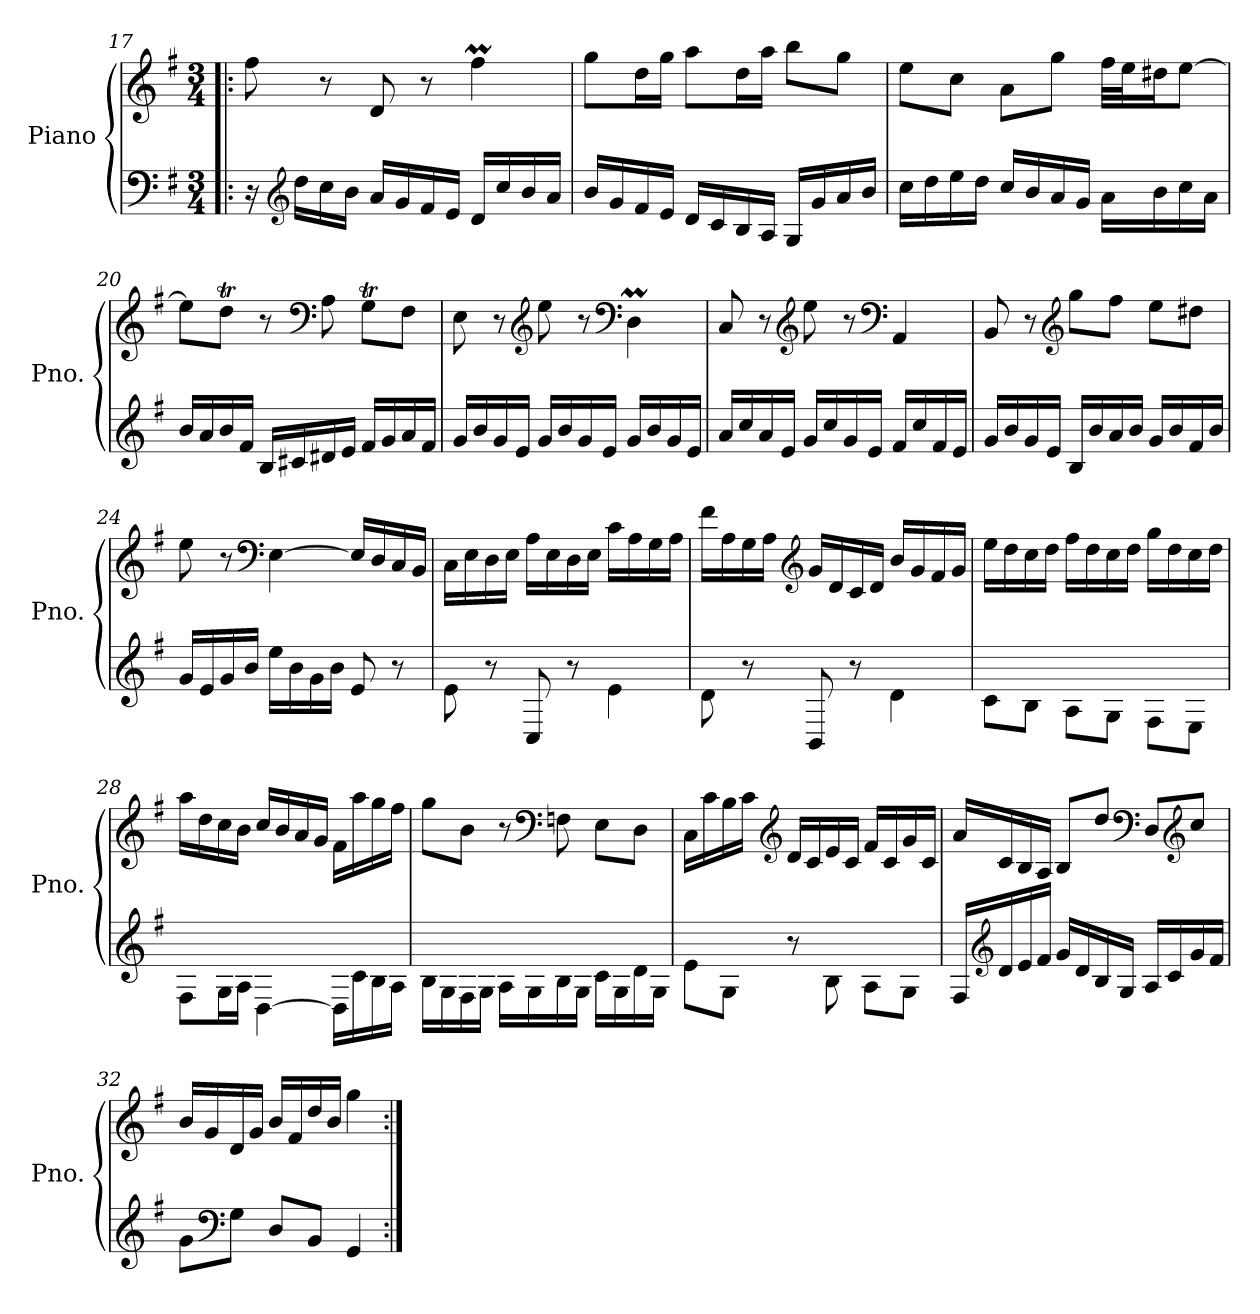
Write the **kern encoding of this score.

**kern	**kern
*part1	*part1
*staff2	*staff1
*I"Piano	*
*I'Pno.	*
*clefF4	*clefG2
*k[f#]	*k[f#]
*M3/4	*M3/4
=17!|:	=17!|:
16r	8ff#\
*clefG2	*
16dd\LL	.
16cc\	8r
16b\JJ	.
16a/LL	8d/
16g/	.
16f#/	8r
16e/JJ	.
16d/LL	4ff#m\
16cc/	.
16b/	.
16a/JJ	.
=18	=18
16b/LL	8gg\L
16g/	.
16f#/	16dd\L
16e/JJ	16gg\JJ
16d/LL	8aa\L
16c/	.
16B/	16dd\L
16A/JJ	16aa\JJ
16G/LL	8bb\L
16g/	.
16a/	8gg\J
16b/JJ	.
!!LO:LB:g=z
=19	=19
16cc\LL	8ee\L
16dd\	.
16ee\	8cc\J
16dd\JJ	.
16cc/LL	8a\L
16b/	.
16a/	8gg\J
16g/JJ	.
16a\LL	32ff#\LLL
.	32ee\J
16b\	16dd#X\J
16cc\	[8ee\J
16a\JJ	.
=20	=20
16b/LL	8ee\L]
16a/	.
16b/	8ddT\J
16f#/JJ	.
16B/LL	8r
16c#X/	.
*	*clefF4
16d#X/	8A\
16e/JJ	.
16f#/LL	8GT\L
16g/	.
16a/	8F#\J
16f#/JJ	.
=21	=21
16g/LL	8E\
16b/	.
16g/	8r
16e/JJ	.
*	*clefG2
16g/LL	8ee\
16b/	.
16g/	8r
16e/JJ	.
*	*clefF4
16g/LL	4DM\
16b/	.
16g/	.
16e/JJ	.
!!LO:LB:g=z
=22	=22
16a/LL	8C/
16cc/	.
16a/	8r
16e/JJ	.
*	*clefG2
16g/LL	8ee\
16cc/	.
16g/	8r
16e/JJ	.
*	*clefF4
16f#/LL	4AA/
16cc/	.
16f#/	.
16e/JJ	.
=23	=23
16g/LL	8BB/
16b/	.
16g/	8r
16e/JJ	.
*	*clefG2
16B/LL	8gg\L
16b/	.
16a/	8ff#\J
16b/JJ	.
16g/LL	8ee\L
16b/	.
16f#/	8dd#X\J
16b/JJ	.
=24	=24
16g/LL	8ee\
16e/	.
16g/	8r
16b/JJ	.
*	*clefF4
16ee\LL	[4E\
16b\	.
16g\	.
16b\JJ	.
8e/	16E/LL]
.	16D/
8r	16C/
.	16BB/JJ
!!LO:LB:g=z
=25	=25
8e\	16C\LL
.	16E\
8r	16D\
.	16E\JJ
8C/	16A\LL
.	16E\
8r	16D\
.	16E\JJ
4e\	16c\LL
.	16A\
.	16G\
.	16A\JJ
=26	=26
8d\	16f#\LL
.	16A\
8r	16G\
.	16A\JJ
*	*clefG2
8BB/	16g/LL
.	16d/
8r	16c/
.	16d/JJ
4d\	16b/LL
.	16g/
.	16f#/
.	16g/JJ
=27	=27
8c\L	16ee\LL
.	16dd\
8B\J	16cc\
.	16dd\JJ
8A\L	16ff#\LL
.	16dd\
8G\J	16cc\
.	16dd\JJ
8F#\L	16gg\LL
.	16dd\
8E\J	16cc\
.	16dd\JJ
!!LO:LB:g=z
=28	=28
8F#\L	16aa\LL
.	16dd\
16G\L	16cc\
16A\JJ	16b\JJ
[4D\	16cc/LL
.	16b/
.	16a/
.	16g/JJ
16D\LL]	16f#\LL
16c\	16aa\
16B\	16gg\
16A\JJ	16ff#\JJ
=29	=29
16B\LL	8gg\L
16G\	.
16F#\	8b\J
16G\JJ	.
16A\LL	8r
16G\	.
*	*clefF4
16B\	8Fn\
16G\JJ	.
16c\LL	8E\L
16G\	.
16d\	8D\J
16G\JJ	.
=30	=30
8e\L	16C\LL
.	16c\
8G\J	16B\
.	16c\JJ
*	*clefG2
8r	16d/LL
.	16c/
8B\	16e/
.	16c/JJ
8A\L	16f#/LL
.	16c/
8G\J	16g/
.	16c/JJ
!!LO:LB:g=z
=31	=31
16F#/LL	16a/LL
*clefG2	*
16d/	16c/
16e/	16B/
16f#/JJ	16A/JJ
16g/LL	8B/L
16d/	.
16B/	8dd/J
16G/JJ	.
*	*clefF4
16A/LL	8D/L
16c/	.
*	*clefG2
16g/	8cc/J
16f#/JJ	.
=32	=32
8g\L	16b/LL
.	16g/
*clefF4	*
8G\J	16d/
.	16g/JJ
8D/L	16b/LL
.	16f#/
8BB/J	16dd/
.	16b/JJ
4GG/	4gg\
=:|!	=:|!
*-	*-
